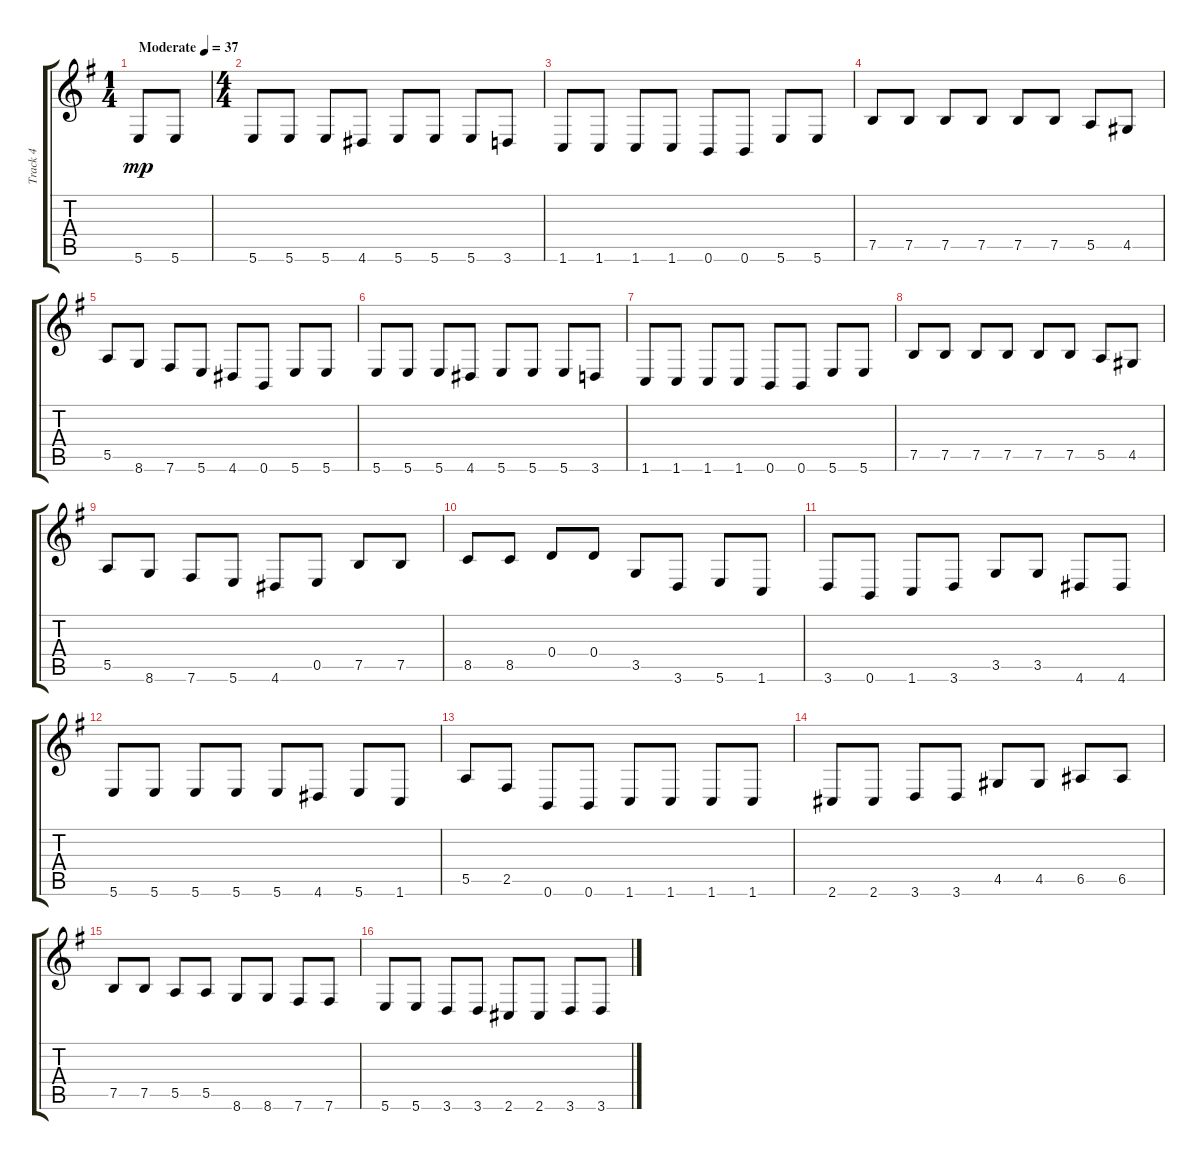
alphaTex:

\track ("Track 4" "Track 4") {instrument acousticguitarnylon}
\staff {score tabs}
\tuning (E4 B3 G3 D3 E2 B1) {hide}
\ts (1 4)
\tempo (37 "Moderate")
\clef g2
\ks eminor
5.6.8{dy mp instrument acousticguitarnylon} 5.6.8 |
\ts (4 4)
5.6.8 5.6.8 5.6.8 4.6.8 5.6.8 5.6.8 5.6.8 3.6.8 |
1.6.8 1.6.8 1.6.8 1.6.8 0.6.8 0.6.8 5.6.8 5.6.8 |
7.5.8 7.5.8 7.5.8 7.5.8 7.5.8 7.5.8 5.5.8 4.5.8 |
5.5.8 8.6.8 7.6.8 5.6.8 4.6.8 0.6.8 5.6.8 5.6.8 |
5.6.8 5.6.8 5.6.8 4.6.8 5.6.8 5.6.8 5.6.8 3.6.8 |
1.6.8 1.6.8 1.6.8 1.6.8 0.6.8 0.6.8 5.6.8 5.6.8 |
7.5.8 7.5.8 7.5.8 7.5.8 7.5.8 7.5.8 5.5.8 4.5.8 |
5.5.8 8.6.8 7.6.8 5.6.8 4.6.8 0.5.8 7.5.8 7.5.8 |
8.5.8 8.5.8 0.4.8 0.4.8 3.5.8 3.6.8 5.6.8 1.6.8 |
3.6.8 0.6.8 1.6.8 3.6.8 3.5.8 3.5.8 4.6.8 4.6.8 |
5.6.8 5.6.8 5.6.8 5.6.8 5.6.8 4.6.8 5.6.8 1.6.8 |
5.5.8 2.5.8 0.6.8 0.6.8 1.6.8 1.6.8 1.6.8 1.6.8 |
2.6.8 2.6.8 3.6.8 3.6.8 4.5.8 4.5.8 6.5.8 6.5.8 |
7.5.8 7.5.8 5.5.8 5.5.8 8.6.8 8.6.8 7.6.8 7.6.8 |
5.6.8 5.6.8 3.6.8 3.6.8 2.6.8 2.6.8 3.6.8 3.6.8
